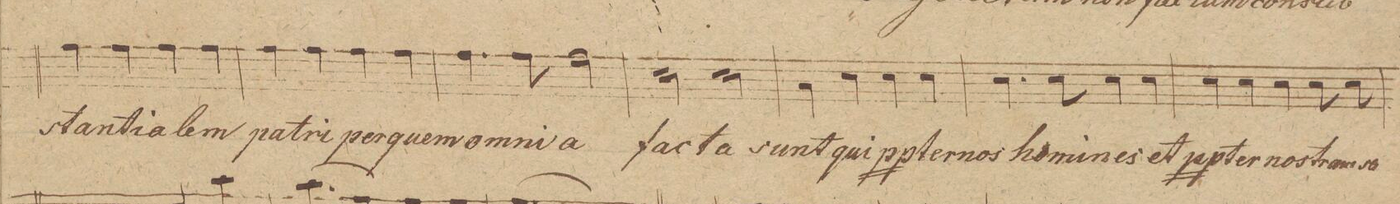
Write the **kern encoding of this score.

**kern	**text	**dynam
*I"Baſso 1mo	*	*
*clefF4	*	*
*k[]	*	*
*met(c|)	*	*
*M2/2	*	*
4A\	-stan-	.
4A\	-ti-	.
4A\	-a-	.
4A\	-lem	.
=29	=29	=29
4A\	pat-	.
4A\	-ri	.
4A\	per	.
4A\	quem	.
=30	=30	=30
4.A\	om-	.
8A\	-ni-	.
2A\	-a	.
=31	=31	=31
2E\	fac-	.
2E\	-ta	.
=32	=32	=32
4C\	sunt	.
4E\	qui	.
4E\	p[ro]-	.
4E\	-pter nos	.
=33	=33	=33
4.E\	ho-	.
8E\	-mi-	.
4E\	-nes	.
4E\	et	.
=34	=34	=34
4E\	p[ro]-	.
4E\	-pter	.
4E\	nos-	.
8E\	-tram	.
8E\	sa-	.
=35	=35	=35
*-	*-	*-
